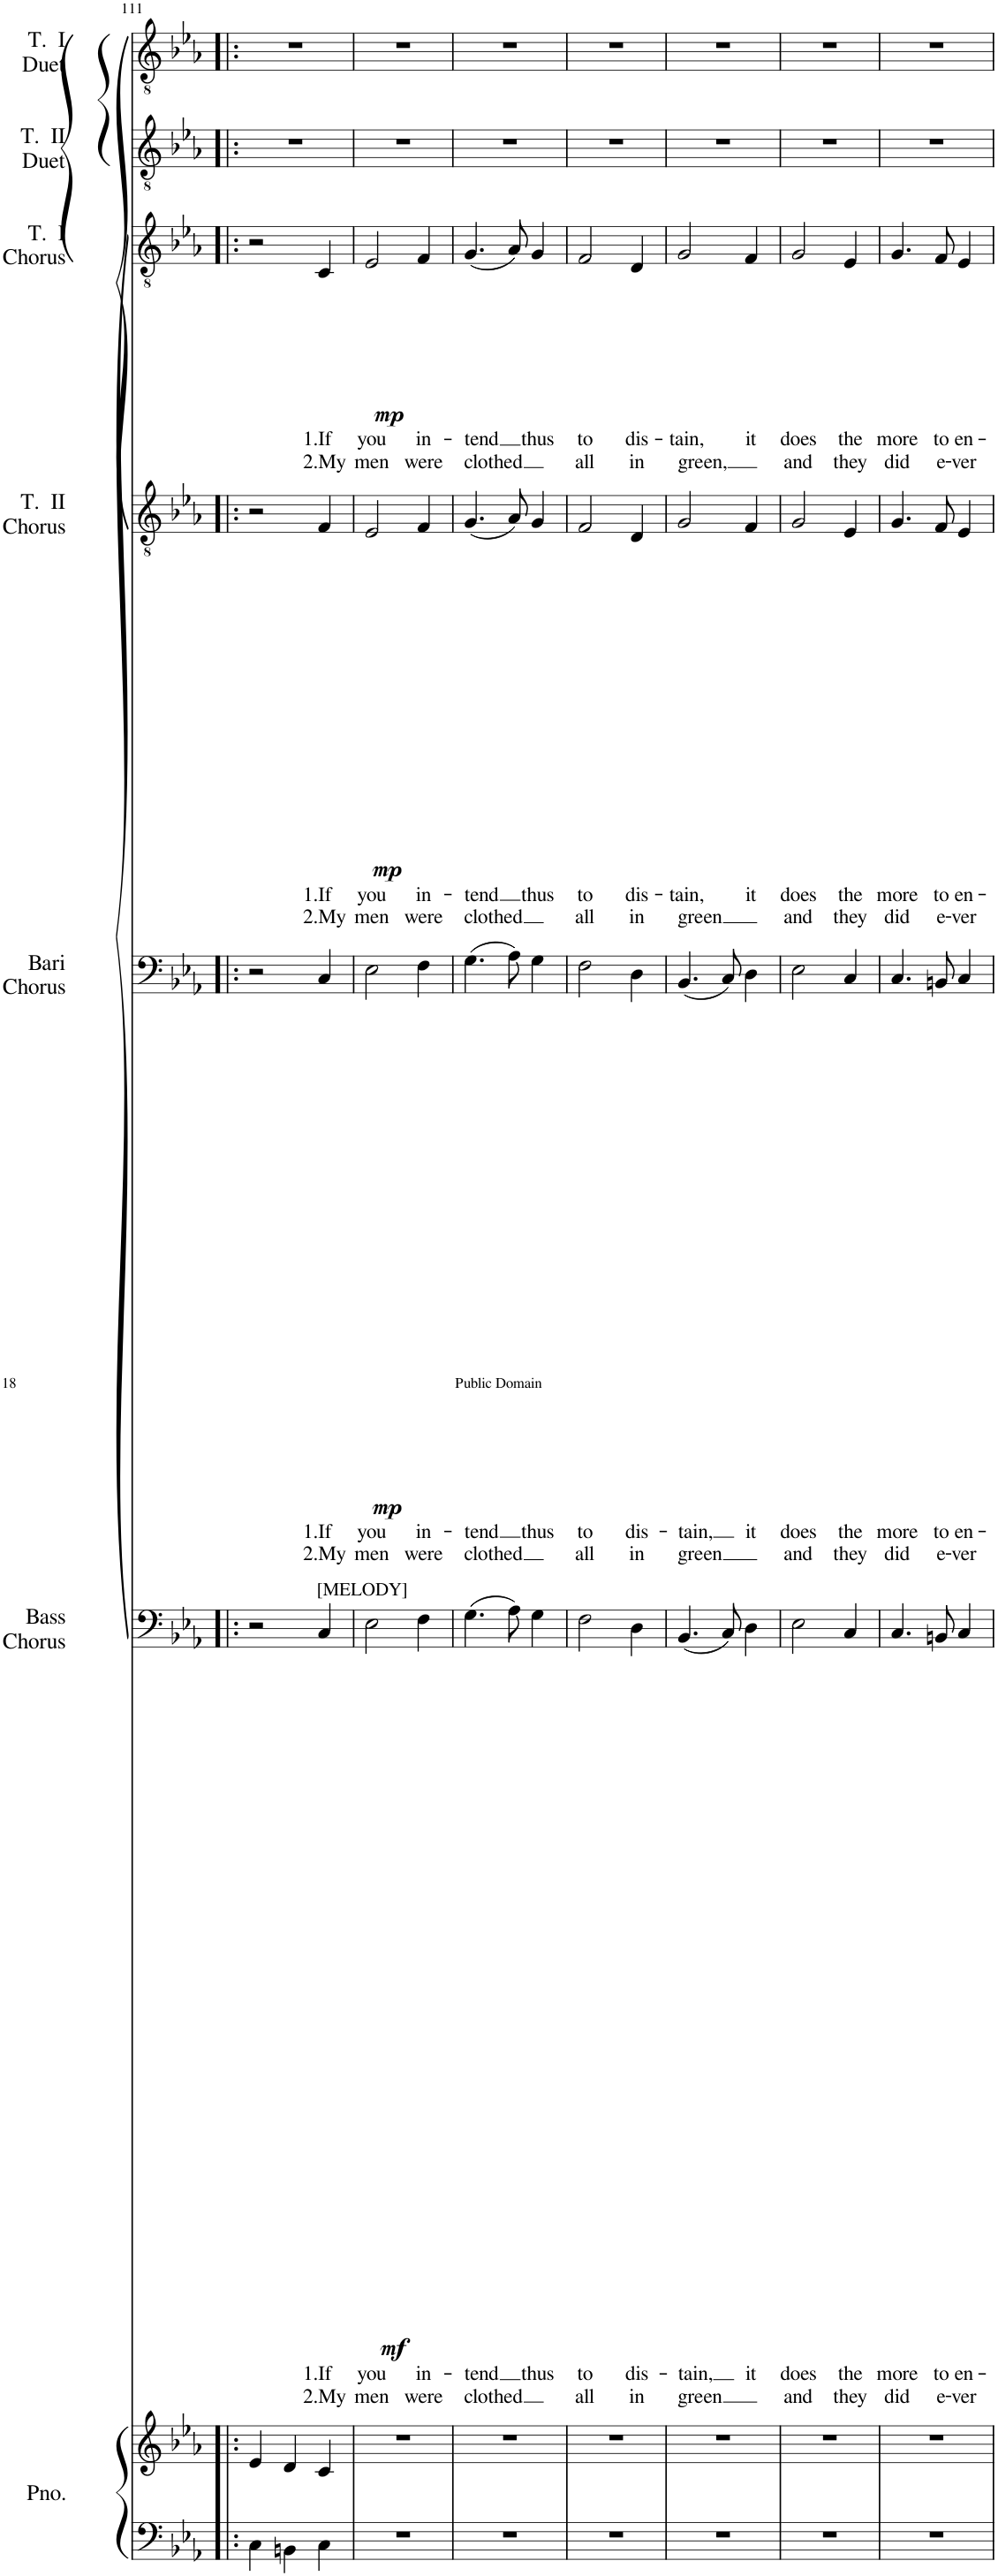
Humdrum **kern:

**kern	**kern	**kern	**text	**text	**text	**dynam	**kern	**text	**text	**text	**dynam	**kern	**text	**text	**text	**dynam	**kern	**text	**text	**text	**dynam	**kern	**kern
*part7	*part7	*part6	*part6	*part6	*part6	*part6	*part5	*part5	*part5	*part5	*part5	*part4	*part4	*part4	*part4	*part4	*part3	*part3	*part3	*part3	*part3	*part2	*part1
*staff8	*staff7	*staff6	*staff6	*staff6	*staff6	*staff6	*staff5	*staff5	*staff5	*staff5	*staff5	*staff4	*staff4	*staff4	*staff4	*staff4	*staff3	*staff3	*staff3	*staff3	*staff3	*staff2	*staff1
*I"Piano	*	*I"Bass Chorus	*	*	*	*	*I"Baritone Chorus	*	*	*	*	*I"Tenor II Chorus	*	*	*	*	*I"Tenor I Chorus	*	*	*	*	*I"Tenor II Duet	*I"Tenor I Duet
*I'Pno.	*	*I'Bass Chorus	*	*	*	*	*I'Bari Chorus	*	*	*	*	*I'T.  II Chorus	*	*	*	*	*I'T.  I Chorus	*	*	*	*	*I'T.  II Duet	*I'T.  I Duet
!!LO:PB:g=z
*clefF4	*clefG2	*clefF4	*	*	*	*	*clefF4	*	*	*	*	*clefGv2	*	*	*	*	*clefGv2	*	*	*	*	*clefGv2	*clefGv2
*k[b-e-a-]	*k[b-e-a-]	*k[b-e-a-]	*	*	*	*	*k[b-e-a-]	*	*	*	*	*k[b-e-a-]	*	*	*	*	*k[b-e-a-]	*	*	*	*	*k[b-e-a-]	*k[b-e-a-]
*M3/4	*M3/4	*M3/4	*	*	*	*	*M3/4	*	*	*	*	*M3/4	*	*	*	*	*M3/4	*	*	*	*	*M3/4	*M3/4
=111!|:	=111!|:	=111!|:	=111!|:	=111!|:	=111!|:	=111!|:	=111!|:	=111!|:	=111!|:	=111!|:	=111!|:	=111!|:	=111!|:	=111!|:	=111!|:	=111!|:	=111!|:	=111!|:	=111!|:	=111!|:	=111!|:	=111!|:	=111!|:
*^	*	*	*	*	*	*	*	*	*	*	*	*	*	*	*	*	*	*	*	*	*	*	*
2.ryy	4C\	4e-/	2r	.	.	.	.	2r	.	.	.	.	2r	.	.	.	.	2r	.	.	.	.	2.r	2.r
.	4BBn\	4d/	.	.	.	.	.	.	.	.	.	.	.	.	.	.	.	.	.	.	.	.	.	.
!	!	!	!LO:TX:a:t=[MELODY]	!	!	!	!	!	!	!	!	!	!	!	!	!	!	!	!	!	!	!	!	!
!	!	!	!	!	!LO:LY:b	!LO:LY:b	!LO:DY:b	!	!	!LO:LY:b	!LO:LY:b	!LO:DY:b	!	!	!LO:LY:b	!LO:LY:b	!LO:DY:b	!	!	!LO:LY:b	!LO:LY:b	!LO:DY:b	!	!
.	4C\	4c/	4C/	.	1.If	2.My	mf	4C/	.	1.If	2.My	mp	4F/	.	1.If	2.My	mp	4C/	.	1.If	2.My	mp	.	.
=112	=112	=112	=112	=112	=112	=112	=112	=112	=112	=112	=112	=112	=112	=112	=112	=112	=112	=112	=112	=112	=112	=112	=112	=112
!	!	!	!	!	!LO:LY:b	!LO:LY:b	!	!	!	!LO:LY:b	!LO:LY:b	!	!	!	!LO:LY:b	!LO:LY:b	!	!	!	!LO:LY:b	!LO:LY:b	!	!	!
*v	*v	*	*	*	*	*	*	*	*	*	*	*	*	*	*	*	*	*	*	*	*	*	*	*
2.r	2.r	2E-\	.	you	men	.	2E-\	.	you	men	.	2E-/	.	you	men	.	2E-/	.	you	men	.	2.r	2.r
!	!	!	!	!LO:LY:b	!LO:LY:b	!	!	!	!LO:LY:b	!LO:LY:b	!	!	!	!LO:LY:b	!LO:LY:b	!	!	!	!LO:LY:b	!LO:LY:b	!	!	!
.	.	4F\	.	in-	were	.	4F\	.	in-	were	.	4F/	.	in-	were	.	4F/	.	in-	were	.	.	.
=113	=113	=113	=113	=113	=113	=113	=113	=113	=113	=113	=113	=113	=113	=113	=113	=113	=113	=113	=113	=113	=113	=113	=113
!	!	!	!	!LO:LY:b	!LO:LY:b	!	!	!	!LO:LY:b	!LO:LY:b	!	!	!	!LO:LY:b	!LO:LY:b	!	!	!	!LO:LY:b	!LO:LY:b	!	!	!
2.r	2.r	(4.G\	.	-tend	clothed	.	(4.G\	.	-tend	clothed	.	(4.G/	.	-tend	clothed	.	(4.G/	.	-tend	clothed	.	2.r	2.r
.	.	8A-\)	.	.	.	.	8A-\)	.	.	.	.	8A-/)	.	.	.	.	8A-/)	.	.	.	.	.	.
!	!	!	!	!LO:LY:b	!	!	!	!	!LO:LY:b	!	!	!	!	!LO:LY:b	!	!	!	!	!LO:LY:b	!	!	!	!
.	.	4G\	.	thus	.	.	4G\	.	thus	.	.	4G/	.	thus	.	.	4G/	.	thus	.	.	.	.
=114	=114	=114	=114	=114	=114	=114	=114	=114	=114	=114	=114	=114	=114	=114	=114	=114	=114	=114	=114	=114	=114	=114	=114
!	!	!	!	!LO:LY:b	!LO:LY:b	!	!	!	!LO:LY:b	!LO:LY:b	!	!	!	!LO:LY:b	!LO:LY:b	!	!	!	!LO:LY:b	!LO:LY:b	!	!	!
2.r	2.r	2F\	.	to	all	.	2F\	.	to	all	.	2F/	.	to	all	.	2F/	.	to	all	.	2.r	2.r
!	!	!	!	!LO:LY:b	!LO:LY:b	!	!	!	!LO:LY:b	!LO:LY:b	!	!	!	!LO:LY:b	!LO:LY:b	!	!	!	!LO:LY:b	!LO:LY:b	!	!	!
.	.	4D\	.	dis-	in	.	4D\	.	dis-	in	.	4D/	.	dis-	in	.	4D/	.	dis-	in	.	.	.
=115	=115	=115	=115	=115	=115	=115	=115	=115	=115	=115	=115	=115	=115	=115	=115	=115	=115	=115	=115	=115	=115	=115	=115
!	!	!	!	!LO:LY:b	!LO:LY:b	!	!	!	!LO:LY:b	!LO:LY:b	!	!	!	!LO:LY:b	!LO:LY:b	!	!	!	!LO:LY:b	!LO:LY:b	!	!	!
2.r	2.r	(4.BB-/	.	-tain,	green	.	(4.BB-/	.	-tain,	green	.	2G/	.	-tain,	green	.	2G/	.	-tain,	green,	.	2.r	2.r
.	.	8C/)	.	.	.	.	8C/)	.	.	.	.	.	.	.	.	.	.	.	.	.	.	.	.
!	!	!	!	!LO:LY:b	!	!	!	!	!LO:LY:b	!	!	!	!	!LO:LY:b	!	!	!	!	!LO:LY:b	!	!	!	!
.	.	4D\	.	it	.	.	4D\	.	it	.	.	4F/	.	it	.	.	4F/	.	it	.	.	.	.
=116	=116	=116	=116	=116	=116	=116	=116	=116	=116	=116	=116	=116	=116	=116	=116	=116	=116	=116	=116	=116	=116	=116	=116
!	!	!	!	!LO:LY:b	!LO:LY:b	!	!	!	!LO:LY:b	!LO:LY:b	!	!	!	!LO:LY:b	!LO:LY:b	!	!	!	!LO:LY:b	!LO:LY:b	!	!	!
2.r	2.r	2E-\	.	does	and	.	2E-\	.	does	and	.	2G/	.	does	and	.	2G/	.	does	and	.	2.r	2.r
!	!	!	!	!LO:LY:b	!LO:LY:b	!	!	!	!LO:LY:b	!LO:LY:b	!	!	!	!LO:LY:b	!LO:LY:b	!	!	!	!LO:LY:b	!LO:LY:b	!	!	!
.	.	4C/	.	the	they	.	4C/	.	the	they	.	4E-/	.	the	they	.	4E-/	.	the	they	.	.	.
=117	=117	=117	=117	=117	=117	=117	=117	=117	=117	=117	=117	=117	=117	=117	=117	=117	=117	=117	=117	=117	=117	=117	=117
!	!	!	!	!LO:LY:b	!LO:LY:b	!	!	!	!LO:LY:b	!LO:LY:b	!	!	!	!LO:LY:b	!LO:LY:b	!	!	!	!LO:LY:b	!LO:LY:b	!	!	!
2.r	2.r	4.C/	.	more	did	.	4.C/	.	more	did	.	4.G/	.	more	did	.	4.G/	.	more	did	.	2.r	2.r
!	!	!	!	!LO:LY:b	!LO:LY:b	!	!	!	!LO:LY:b	!LO:LY:b	!	!	!	!LO:LY:b	!LO:LY:b	!	!	!	!LO:LY:b	!LO:LY:b	!	!	!
.	.	8BBn/	.	to	e-	.	8BBn/	.	to	e-	.	8F/	.	to	e-	.	8F/	.	to	e-	.	.	.
!	!	!	!	!LO:LY:b	!LO:LY:b	!	!	!	!LO:LY:b	!LO:LY:b	!	!	!	!LO:LY:b	!LO:LY:b	!	!	!	!LO:LY:b	!LO:LY:b	!	!	!
.	.	4C/	.	en-	-ver	.	4C/	.	en-	-ver	.	4E-/	.	en-	-ver	.	4E-/	.	en-	-ver	.	.	.
=	=	=	=	=	=	=	=	=	=	=	=	=	=	=	=	=	=	=	=	=	=	=	=
*-	*-	*-	*-	*-	*-	*-	*-	*-	*-	*-	*-	*-	*-	*-	*-	*-	*-	*-	*-	*-	*-	*-	*-
